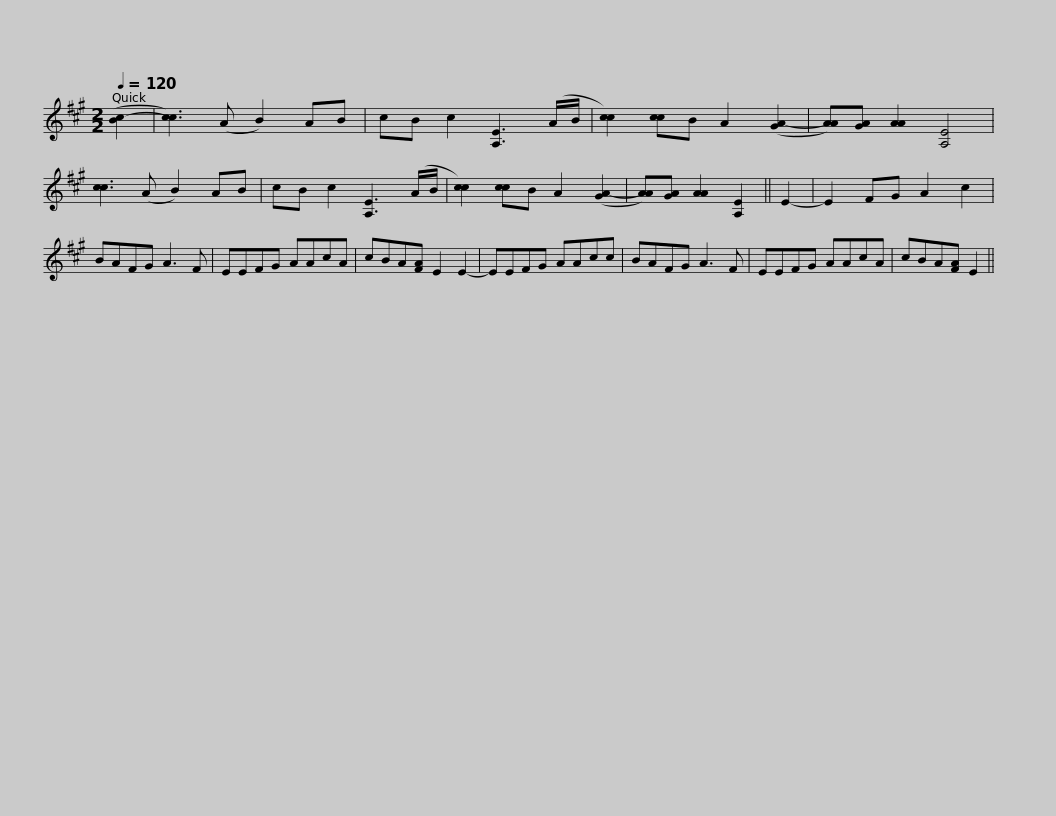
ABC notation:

X:1
L:1/8
Q:1/4=120
M:2/2
I:linebreak $
K:A
V:1 treble
V:1
 ([Bc-]2 | [cc]3) (A B2) AB | cB c2 [A,E]3 (A/B/ | [cc]2) [cc]B A2 ([GA-]2 | [AA])[GA] [AA]2 [A,E]4 | %5
 [cc]3 (A B2) AB | cB c2 [A,E]3 (A/B/ |$ [cc]2) [cc]B A2 ([GA-]2 | [AA])[GA] [AA]2 [A,E]2 || E2- | %10
 E2 FG A2 c2 | BAFG A3 F | EEFG AAcA | cBA[FA] E2 E2- |$ EEFG AAcc | %15
 BAFG A3 F | EEFG AAcA | cBA[FA] E2 || %18
